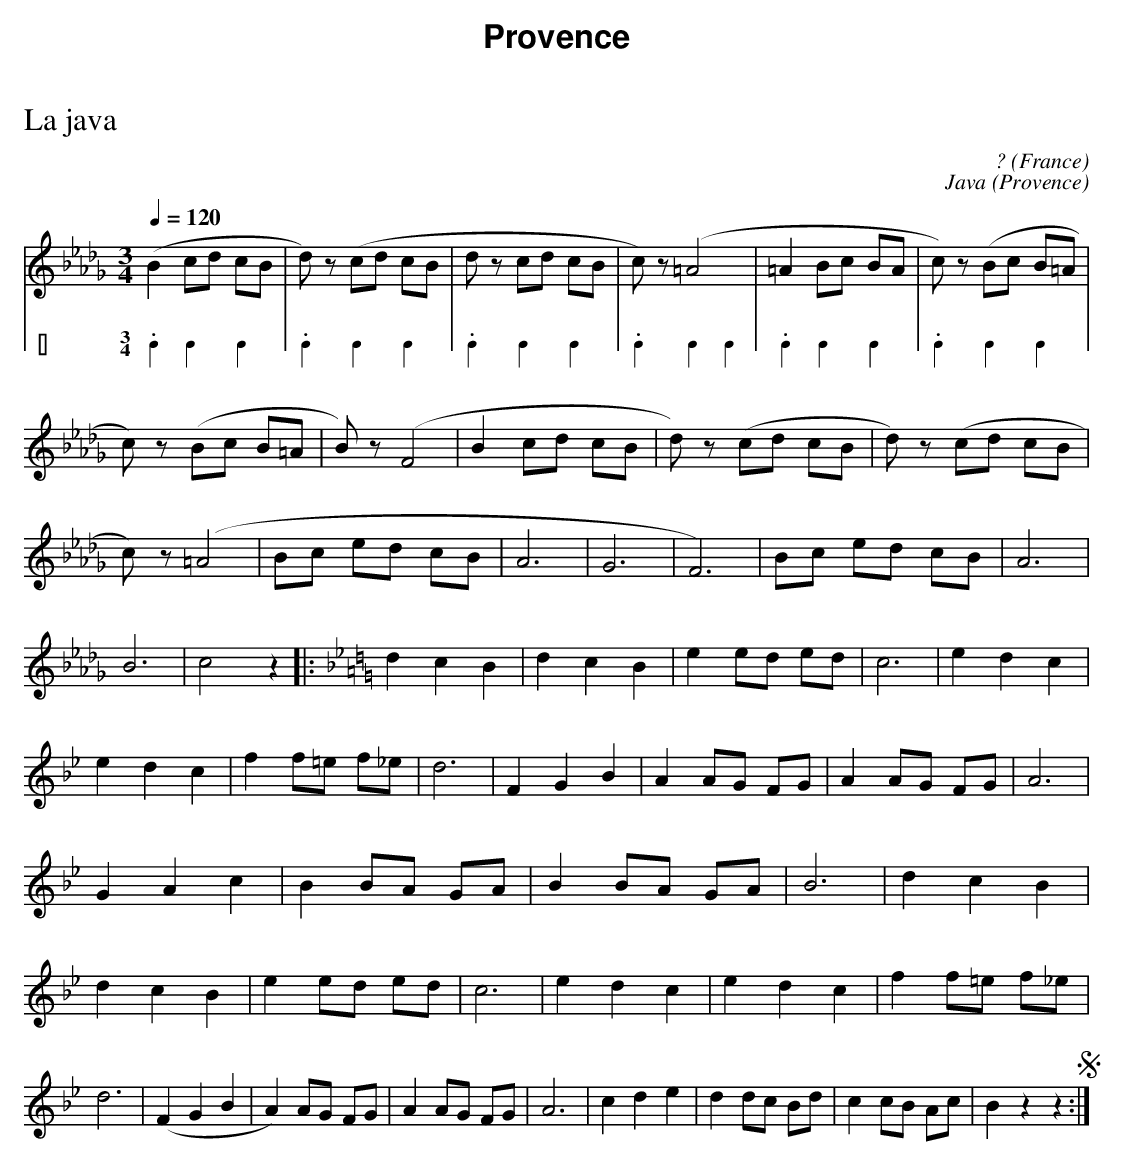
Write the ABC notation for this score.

X:1
T:La java
O:France
C:?
M:3/4
L:1/8
Q:1/4=120
K:Db transpose=24
V:1
(B2 cd cB | d)z (cd cB | dz cd cB | c)z (=A4 | =A2 Bc BA | c)z (Bc B=A | c)z (Bc B=A | B)z (F4 | B2 cd cB | d)z (cd cB | d)z (cd cB |
c)z (=A4 | Bc ed cB | A6 | G6 | F6) |  Bc ed cB | A6 | B6 | c4z2 |: [K:Bb] d2c2B2 | d2c2B2 |
e2ed ed | c6 | e2d2c2 | e2d2c2 | f2 f=e f_e | d6 | F2G2B2 | A2AG FG | A2 AG FG | A6 | G2A2c2 |
B2 BA GA | B2 BA GA | B6 | d2c2B2 | d2c2B2 | e2 ed ed | c6 | e2d2c2 | e2d2c2 |  f2 f=e f_e | d6 |
(F2G2B2 | A2) AG FG | A2 AG FG | A6 | c2d2e2 | d2 dc Bd | c2 cB Ac | B2 z2z2 S :|
V:2 clef=perc stafflines=0 staffscale=0.7
K:C transpose=-24
.B2B2B2 | .B2B2B2 | .B2B2B2 | .B2B2B2 | .B2B2B2 | .B2B2B2 |
